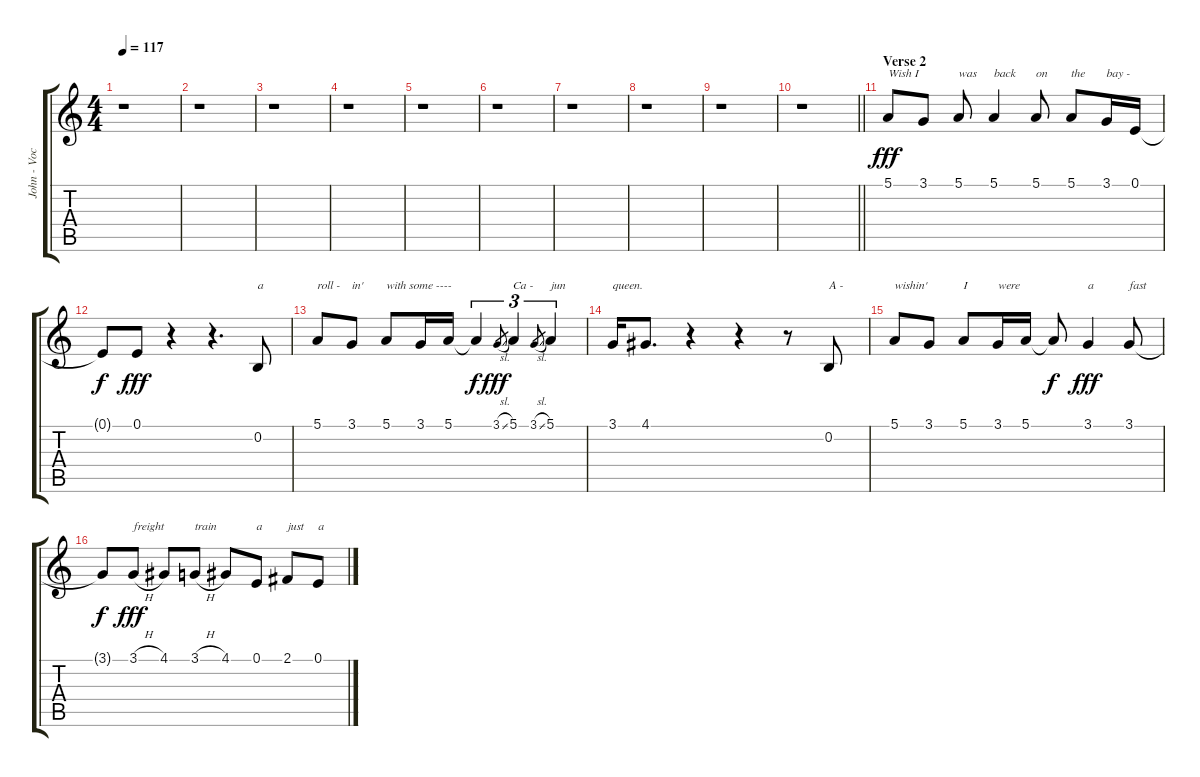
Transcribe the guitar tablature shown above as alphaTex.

\track ("John - Vocals" "John - Voc") {instrument altosax}
\staff {score tabs}
\tuning (E4 B3 G3 D3 A2 E2) {hide}
\ts (4 4)
\tempo 117
\clef g2
\ks c
r.1{dy fff} |
r.1 |
r.1 |
r.1 |
r.1 |
r.1 |
r.1 |
r.1 |
r.1 |
\barLineRight lightlight
r.1 |
\section ("" "Verse 2")
5.1.8{txt "Wish I"} 3.1.8 5.1.8{txt "was"} 5.1.4{txt "back"} 5.1.8{txt "on"} 5.1.8{txt "the"} 3.1.16{txt "bay -"} 0.1.16 |
0.1{t}.8{dy f} 0.1.8{dy fff} r.4 r.4{d} 0.2.8{txt "a"} |
5.1.8{txt "roll -"} 3.1.8{txt "in'"} 5.1.8{txt "with some ----"} 3.1.16 5.1.16 5.1{t}.4{tu (3 2) dy f} 3.1{sl}.8{gr dy fff} 5.1.4{tu (3 2) txt "Ca -"} 3.1{sl}.8{gr} 5.1.4{tu (3 2) txt "jun"} |
3.1.16{txt "queen."} 4.1.8{d} r.4 r.4 r.8 0.2.8{txt "A -"} |
5.1.8{txt "wishin'"} 3.1.8 5.1.8{txt "I"} 3.1.16{txt "were"} 5.1.16 5.1{t}.8{dy f} 3.1.4{txt "a" dy fff} 3.1.8{txt "fast"} |
3.1{t}.8{dy f} 3.1{h}.8{txt "freight" dy fff} 4.1.8 3.1{h}.8{txt "train"} 4.1.8 0.1.8{txt "a"} 2.1.8{txt "just"} 0.1.8{txt "a"}
